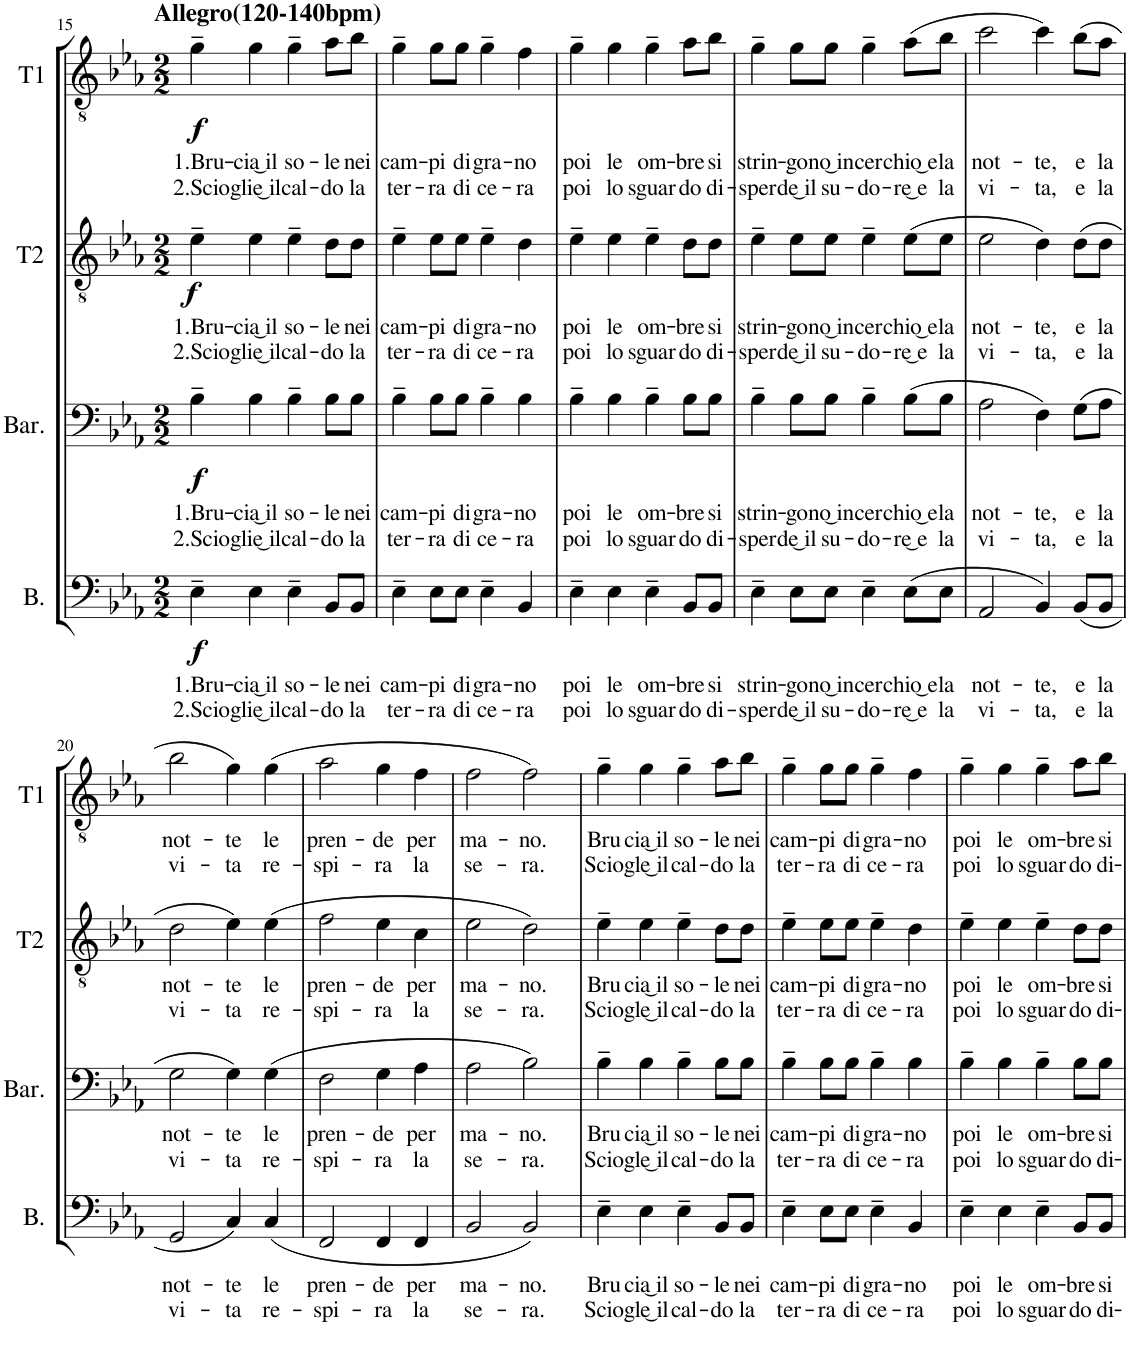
**kern	**text	**text	**dynam	**kern	**text	**text	**dynam	**kern	**text	**text	**dynam	**kern	**text	**text	**dynam
*part4	*part4	*part4	*part4	*part3	*part3	*part3	*part3	*part2	*part2	*part2	*part2	*part1	*part1	*part1	*part1
*staff4	*staff4	*staff4	*staff4	*staff3	*staff3	*staff3	*staff3	*staff2	*staff2	*staff2	*staff2	*staff1	*staff1	*staff1	*staff1
*I"Bass	*	*	*	*I"Baritone	*	*	*	*I"Tenor2	*	*	*	*I"Tenor1	*	*	*
*I'B.	*	*	*	*I'Bar.	*	*	*	*I'T2	*	*	*	*I'T1	*	*	*
!!LO:PB:g=z
*clefF4	*	*	*	*clefF4	*	*	*	*clefGv2	*	*	*	*clefGv2	*	*	*
*k[b-e-a-]	*	*	*	*k[b-e-a-]	*	*	*	*k[b-e-a-]	*	*	*	*k[b-e-a-]	*	*	*
*M2/2	*	*	*	*M2/2	*	*	*	*M2/2	*	*	*	*M2/2	*	*	*
=15	=15	=15	=15	=15	=15	=15	=15	=15	=15	=15	=15	=15	=15	=15	=15
!	!	!	!	!	!	!	!	!	!	!	!	!LO:TX:a:B:t=Allegro(120-140bpm)	!	!	!
!	!LO:LY:b	!LO:LY:b	!LO:DY:b	!	!LO:LY:b	!LO:LY:b	!LO:DY:b	!	!LO:LY:b	!LO:LY:b	!LO:DY:b	!	!LO:LY:b	!LO:LY:b	!LO:DY:b
4E-~\	1.Bru-	2.Scio-	f	4B-~\	1.Bru-	2.Scio-	f	4e-~\	1.Bru-	2.Scio-	f	4g~\	1.Bru-	2.Scio-	f
!	!LO:LY:b	!LO:LY:b	!	!	!LO:LY:b	!LO:LY:b	!	!	!LO:LY:b	!LO:LY:b	!	!	!LO:LY:b	!LO:LY:b	!
4E-\	-cia͜ il	-glie͜ il	.	4B-\	-cia͜ il	-glie͜ il	.	4e-\	-cia͜ il	-glie͜ il	.	4g\	-cia͜ il	-glie͜ il	.
!	!LO:LY:b	!LO:LY:b	!	!	!LO:LY:b	!LO:LY:b	!	!	!LO:LY:b	!LO:LY:b	!	!	!LO:LY:b	!LO:LY:b	!
4E-~\	so-	cal-	.	4B-~\	so-	cal-	.	4e-~\	so-	cal-	.	4g~\	so-	cal-	.
!	!LO:LY:b	!LO:LY:b	!	!	!LO:LY:b	!LO:LY:b	!	!	!LO:LY:b	!LO:LY:b	!	!	!LO:LY:b	!LO:LY:b	!
8BB-/L	-le	-do	.	8B-\L	-le	-do	.	8d\L	-le	-do	.	8a-\L	-le	-do	.
!	!LO:LY:b	!LO:LY:b	!	!	!LO:LY:b	!LO:LY:b	!	!	!LO:LY:b	!LO:LY:b	!	!	!LO:LY:b	!LO:LY:b	!
8BB-/J	nei	la	.	8B-\J	nei	la	.	8d\J	nei	la	.	8b-\J	nei	la	.
=16	=16	=16	=16	=16	=16	=16	=16	=16	=16	=16	=16	=16	=16	=16	=16
!	!LO:LY:b	!LO:LY:b	!	!	!LO:LY:b	!LO:LY:b	!	!	!LO:LY:b	!LO:LY:b	!	!	!LO:LY:b	!LO:LY:b	!
4E-~\	cam-	ter-	.	4B-~\	cam-	ter-	.	4e-~\	cam-	ter-	.	4g~\	cam-	ter-	.
!	!LO:LY:b	!LO:LY:b	!	!	!LO:LY:b	!LO:LY:b	!	!	!LO:LY:b	!LO:LY:b	!	!	!LO:LY:b	!LO:LY:b	!
8E-\L	-pi	-ra	.	8B-\L	-pi	-ra	.	8e-\L	-pi	-ra	.	8g\L	-pi	-ra	.
!	!LO:LY:b	!LO:LY:b	!	!	!LO:LY:b	!LO:LY:b	!	!	!LO:LY:b	!LO:LY:b	!	!	!LO:LY:b	!LO:LY:b	!
8E-\J	di	di	.	8B-\J	di	di	.	8e-\J	di	di	.	8g\J	di	di	.
!	!LO:LY:b	!LO:LY:b	!	!	!LO:LY:b	!LO:LY:b	!	!	!LO:LY:b	!LO:LY:b	!	!	!LO:LY:b	!LO:LY:b	!
4E-~\	gra-	ce-	.	4B-~\	gra-	ce-	.	4e-~\	gra-	ce-	.	4g~\	gra-	ce-	.
!	!LO:LY:b	!LO:LY:b	!	!	!LO:LY:b	!LO:LY:b	!	!	!LO:LY:b	!LO:LY:b	!	!	!LO:LY:b	!LO:LY:b	!
4BB-/	-no	-ra	.	4B-\	-no	-ra	.	4d\	-no	-ra	.	4f\	-no	-ra	.
=17	=17	=17	=17	=17	=17	=17	=17	=17	=17	=17	=17	=17	=17	=17	=17
!	!LO:LY:b	!LO:LY:b	!	!	!LO:LY:b	!LO:LY:b	!	!	!LO:LY:b	!LO:LY:b	!	!	!LO:LY:b	!LO:LY:b	!
4E-~\	poi	poi	.	4B-~\	poi	poi	.	4e-~\	poi	poi	.	4g~\	poi	poi	.
!	!LO:LY:b	!LO:LY:b	!	!	!LO:LY:b	!LO:LY:b	!	!	!LO:LY:b	!LO:LY:b	!	!	!LO:LY:b	!LO:LY:b	!
4E-\	le	lo	.	4B-\	le	lo	.	4e-\	le	lo	.	4g\	le	lo	.
!	!LO:LY:b	!LO:LY:b	!	!	!LO:LY:b	!LO:LY:b	!	!	!LO:LY:b	!LO:LY:b	!	!	!LO:LY:b	!LO:LY:b	!
4E-~\	om-	sguar-	.	4B-~\	om-	sguar-	.	4e-~\	om-	sguar-	.	4g~\	om-	sguar-	.
!	!LO:LY:b	!LO:LY:b	!	!	!LO:LY:b	!LO:LY:b	!	!	!LO:LY:b	!LO:LY:b	!	!	!LO:LY:b	!LO:LY:b	!
8BB-/L	-bre	-do	.	8B-\L	-bre	-do	.	8d\L	-bre	-do	.	8a-\L	-bre	-do	.
!	!LO:LY:b	!LO:LY:b	!	!	!LO:LY:b	!LO:LY:b	!	!	!LO:LY:b	!LO:LY:b	!	!	!LO:LY:b	!LO:LY:b	!
8BB-/J	si	di-	.	8B-\J	si	di-	.	8d\J	si	di-	.	8b-\J	si	di-	.
=18	=18	=18	=18	=18	=18	=18	=18	=18	=18	=18	=18	=18	=18	=18	=18
!	!LO:LY:b	!LO:LY:b	!	!	!LO:LY:b	!LO:LY:b	!	!	!LO:LY:b	!LO:LY:b	!	!	!LO:LY:b	!LO:LY:b	!
4E-~\	strin-	-sper-	.	4B-~\	strin-	-sper-	.	4e-~\	strin-	-sper-	.	4g~\	strin-	-sper-	.
!	!LO:LY:b	!LO:LY:b	!	!	!LO:LY:b	!LO:LY:b	!	!	!LO:LY:b	!LO:LY:b	!	!	!LO:LY:b	!LO:LY:b	!
8E-\L	-go-	-de͜ il	.	8B-\L	-go-	-de͜ il	.	8e-\L	-go-	-de͜ il	.	8g\L	-go-	-de͜ il	.
!	!LO:LY:b	!LO:LY:b	!	!	!LO:LY:b	!LO:LY:b	!	!	!LO:LY:b	!LO:LY:b	!	!	!LO:LY:b	!LO:LY:b	!
8E-\J	-no͜ in	su-	.	8B-\J	-no͜ in	su-	.	8e-\J	-no͜ in	su-	.	8g\J	-no͜ in	su-	.
!	!LO:LY:b	!LO:LY:b	!	!	!LO:LY:b	!LO:LY:b	!	!	!LO:LY:b	!LO:LY:b	!	!	!LO:LY:b	!LO:LY:b	!
4E-~\	cer-	-do-	.	4B-~\	cer-	-do-	.	4e-~\	cer-	-do-	.	4g~\	cer-	-do-	.
!	!LO:LY:b	!LO:LY:b	!	!	!LO:LY:b	!LO:LY:b	!	!	!LO:LY:b	!LO:LY:b	!	!	!LO:LY:b	!LO:LY:b	!
(8E-\L	-chio͜ e	-re͜ e	.	(8B-\L	-chio͜ e	-re͜ e	.	(8e-\L	-chio͜ e	-re͜ e	.	(8a-\L	-chio͜ e	-re͜ e	.
!	!LO:LY:b	!LO:LY:b	!	!	!LO:LY:b	!LO:LY:b	!	!	!LO:LY:b	!LO:LY:b	!	!	!LO:LY:b	!LO:LY:b	!
8E-\J	la	la	.	8B-\J	la	la	.	8e-\J	la	la	.	8b-\J	la	la	.
=19	=19	=19	=19	=19	=19	=19	=19	=19	=19	=19	=19	=19	=19	=19	=19
!	!LO:LY:b	!LO:LY:b	!	!	!LO:LY:b	!LO:LY:b	!	!	!LO:LY:b	!LO:LY:b	!	!	!LO:LY:b	!LO:LY:b	!
2AA-/	not-	vi-	.	2A-\	not-	vi-	.	2e-\	not-	vi-	.	2cc\	not-	vi-	.
!	!LO:LY:b	!LO:LY:b	!	!	!LO:LY:b	!LO:LY:b	!	!	!LO:LY:b	!LO:LY:b	!	!	!LO:LY:b	!LO:LY:b	!
4BB-/)	-te,	-ta,	.	4F\)	-te,	-ta,	.	4d\)	-te,	-ta,	.	4cc\)	-te,	-ta,	.
!	!LO:LY:b	!LO:LY:b	!	!	!LO:LY:b	!LO:LY:b	!	!	!LO:LY:b	!LO:LY:b	!	!	!LO:LY:b	!LO:LY:b	!
(8BB-/L	e	e	.	(8G\L	e	e	.	(8d\L	e	e	.	(8b-\L	e	e	.
!	!LO:LY:b	!LO:LY:b	!	!	!LO:LY:b	!LO:LY:b	!	!	!LO:LY:b	!LO:LY:b	!	!	!LO:LY:b	!LO:LY:b	!
8BB-/J	la	la	.	8A-\J	la	la	.	8d\J	la	la	.	8a-\J	la	la	.
!!LO:LB:g=z
=20	=20	=20	=20	=20	=20	=20	=20	=20	=20	=20	=20	=20	=20	=20	=20
!	!LO:LY:b	!LO:LY:b	!	!	!LO:LY:b	!LO:LY:b	!	!	!LO:LY:b	!LO:LY:b	!	!	!LO:LY:b	!LO:LY:b	!
2GG/	not-	vi-	.	2G\	not-	vi-	.	2d\	not-	vi-	.	2b-\	not-	vi-	.
!	!LO:LY:b	!LO:LY:b	!	!	!LO:LY:b	!LO:LY:b	!	!	!LO:LY:b	!LO:LY:b	!	!	!LO:LY:b	!LO:LY:b	!
4C/)	-te	-ta	.	4G\)	-te	-ta	.	4e-\)	-te	-ta	.	4g\)	-te	-ta	.
!	!LO:LY:b	!LO:LY:b	!	!	!LO:LY:b	!LO:LY:b	!	!	!LO:LY:b	!LO:LY:b	!	!	!LO:LY:b	!LO:LY:b	!
(4C/	le	re-	.	(4G\	le	re-	.	(4e-\	le	re-	.	(4g\	le	re-	.
=21	=21	=21	=21	=21	=21	=21	=21	=21	=21	=21	=21	=21	=21	=21	=21
!	!LO:LY:b	!LO:LY:b	!	!	!LO:LY:b	!LO:LY:b	!	!	!LO:LY:b	!LO:LY:b	!	!	!LO:LY:b	!LO:LY:b	!
2FF/	pren-	-spi-	.	2F\	pren-	-spi-	.	2f\	pren-	-spi-	.	2a-\	pren-	-spi-	.
!	!LO:LY:b	!LO:LY:b	!	!	!LO:LY:b	!LO:LY:b	!	!	!LO:LY:b	!LO:LY:b	!	!	!LO:LY:b	!LO:LY:b	!
4FF/	-de	-ra	.	4G\	-de	-ra	.	4e-\	-de	-ra	.	4g\	-de	-ra	.
!	!LO:LY:b	!LO:LY:b	!	!	!LO:LY:b	!LO:LY:b	!	!	!LO:LY:b	!LO:LY:b	!	!	!LO:LY:b	!LO:LY:b	!
4FF/	per	la	.	4A-\	per	la	.	4c\	per	la	.	4f\	per	la	.
=22	=22	=22	=22	=22	=22	=22	=22	=22	=22	=22	=22	=22	=22	=22	=22
!	!LO:LY:b	!LO:LY:b	!	!	!LO:LY:b	!LO:LY:b	!	!	!LO:LY:b	!LO:LY:b	!	!	!LO:LY:b	!LO:LY:b	!
2BB-/	ma-	se-	.	2A-\	ma-	se-	.	2e-\	ma-	se-	.	2f\	ma-	se-	.
!	!LO:LY:b	!LO:LY:b	!	!	!LO:LY:b	!LO:LY:b	!	!	!LO:LY:b	!LO:LY:b	!	!	!LO:LY:b	!LO:LY:b	!
2BB-/)	-no.	-ra.	.	2B-\)	-no.	-ra.	.	2d\)	-no.	-ra.	.	2f\)	-no.	-ra.	.
=23	=23	=23	=23	=23	=23	=23	=23	=23	=23	=23	=23	=23	=23	=23	=23
!	!LO:LY:b	!LO:LY:b	!	!	!LO:LY:b	!LO:LY:b	!	!	!LO:LY:b	!LO:LY:b	!	!	!LO:LY:b	!LO:LY:b	!
4E-~\	Bru-	Scio-	.	4B-~\	Bru-	Scio-	.	4e-~\	Bru-	Scio-	.	4g~\	Bru-	Scio-	.
!	!LO:LY:b	!LO:LY:b	!	!	!LO:LY:b	!LO:LY:b	!	!	!LO:LY:b	!LO:LY:b	!	!	!LO:LY:b	!LO:LY:b	!
4E-\	-cia͜ il	-gle͜ il	.	4B-\	-cia͜ il	-gle͜ il	.	4e-\	-cia͜ il	-gle͜ il	.	4g\	-cia͜ il	-gle͜ il	.
!	!LO:LY:b	!LO:LY:b	!	!	!LO:LY:b	!LO:LY:b	!	!	!LO:LY:b	!LO:LY:b	!	!	!LO:LY:b	!LO:LY:b	!
4E-~\	so-	cal-	.	4B-~\	so-	cal-	.	4e-~\	so-	cal-	.	4g~\	so-	cal-	.
!	!LO:LY:b	!LO:LY:b	!	!	!LO:LY:b	!LO:LY:b	!	!	!LO:LY:b	!LO:LY:b	!	!	!LO:LY:b	!LO:LY:b	!
8BB-/L	-le	-do	.	8B-\L	-le	-do	.	8d\L	-le	-do	.	8a-\L	-le	-do	.
!	!LO:LY:b	!LO:LY:b	!	!	!LO:LY:b	!LO:LY:b	!	!	!LO:LY:b	!LO:LY:b	!	!	!LO:LY:b	!LO:LY:b	!
8BB-/J	nei	la	.	8B-\J	nei	la	.	8d\J	nei	la	.	8b-\J	nei	la	.
=24	=24	=24	=24	=24	=24	=24	=24	=24	=24	=24	=24	=24	=24	=24	=24
!	!LO:LY:b	!LO:LY:b	!	!	!LO:LY:b	!LO:LY:b	!	!	!LO:LY:b	!LO:LY:b	!	!	!LO:LY:b	!LO:LY:b	!
4E-~\	cam-	ter-	.	4B-~\	cam-	ter-	.	4e-~\	cam-	ter-	.	4g~\	cam-	ter-	.
!	!LO:LY:b	!LO:LY:b	!	!	!LO:LY:b	!LO:LY:b	!	!	!LO:LY:b	!LO:LY:b	!	!	!LO:LY:b	!LO:LY:b	!
8E-\L	-pi	-ra	.	8B-\L	-pi	-ra	.	8e-\L	-pi	-ra	.	8g\L	-pi	-ra	.
!	!LO:LY:b	!LO:LY:b	!	!	!LO:LY:b	!LO:LY:b	!	!	!LO:LY:b	!LO:LY:b	!	!	!LO:LY:b	!LO:LY:b	!
8E-\J	di	di	.	8B-\J	di	di	.	8e-\J	di	di	.	8g\J	di	di	.
!	!LO:LY:b	!LO:LY:b	!	!	!LO:LY:b	!LO:LY:b	!	!	!LO:LY:b	!LO:LY:b	!	!	!LO:LY:b	!LO:LY:b	!
4E-~\	gra-	ce-	.	4B-~\	gra-	ce-	.	4e-~\	gra-	ce-	.	4g~\	gra-	ce-	.
!	!LO:LY:b	!LO:LY:b	!	!	!LO:LY:b	!LO:LY:b	!	!	!LO:LY:b	!LO:LY:b	!	!	!LO:LY:b	!LO:LY:b	!
4BB-/	-no	-ra	.	4B-\	-no	-ra	.	4d\	-no	-ra	.	4f\	-no	-ra	.
=25	=25	=25	=25	=25	=25	=25	=25	=25	=25	=25	=25	=25	=25	=25	=25
!	!LO:LY:b	!LO:LY:b	!	!	!LO:LY:b	!LO:LY:b	!	!	!LO:LY:b	!LO:LY:b	!	!	!LO:LY:b	!LO:LY:b	!
4E-~\	poi	poi	.	4B-~\	poi	poi	.	4e-~\	poi	poi	.	4g~\	poi	poi	.
!	!LO:LY:b	!LO:LY:b	!	!	!LO:LY:b	!LO:LY:b	!	!	!LO:LY:b	!LO:LY:b	!	!	!LO:LY:b	!LO:LY:b	!
4E-\	le	lo	.	4B-\	le	lo	.	4e-\	le	lo	.	4g\	le	lo	.
!	!LO:LY:b	!LO:LY:b	!	!	!LO:LY:b	!LO:LY:b	!	!	!LO:LY:b	!LO:LY:b	!	!	!LO:LY:b	!LO:LY:b	!
4E-~\	om-	sguar-	.	4B-~\	om-	sguar-	.	4e-~\	om-	sguar-	.	4g~\	om-	sguar-	.
!	!LO:LY:b	!LO:LY:b	!	!	!LO:LY:b	!LO:LY:b	!	!	!LO:LY:b	!LO:LY:b	!	!	!LO:LY:b	!LO:LY:b	!
8BB-/L	-bre	-do	.	8B-\L	-bre	-do	.	8d\L	-bre	-do	.	8a-\L	-bre	-do	.
!	!LO:LY:b	!LO:LY:b	!	!	!LO:LY:b	!LO:LY:b	!	!	!LO:LY:b	!LO:LY:b	!	!	!LO:LY:b	!LO:LY:b	!
8BB-/J	si	di-	.	8B-\J	si	di-	.	8d\J	si	di-	.	8b-\J	si	di-	.
=	=	=	=	=	=	=	=	=	=	=	=	=	=	=	=
*-	*-	*-	*-	*-	*-	*-	*-	*-	*-	*-	*-	*-	*-	*-	*-
